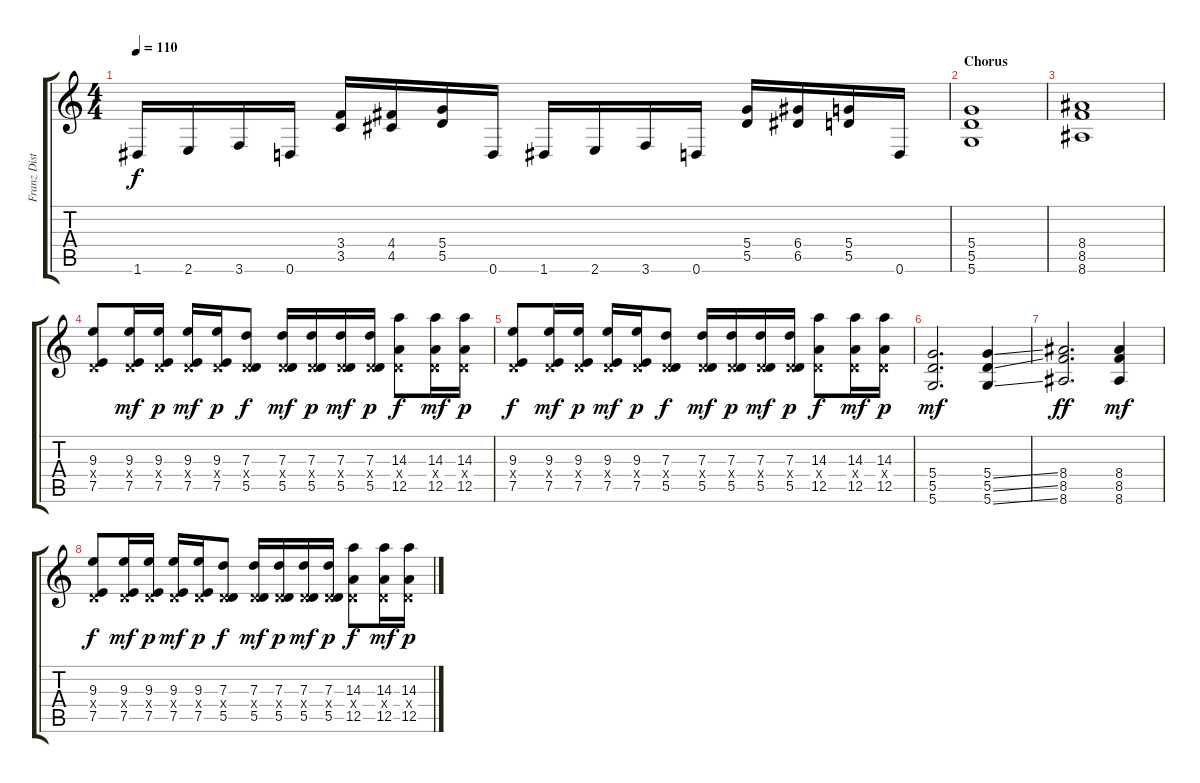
\track ("Franz Distortion" "Franz Dist") {instrument distortionguitar}
\staff {score tabs}
\tuning (E4 B3 G3 D3 A2 D2) {hide}
\ts (4 4)
\tempo 110
\clef g2
\ks c
1.6.16{dy f} 2.6.16 3.6.16 0.6.16 (3.4 3.5).16 (4.4 4.5).16 (5.4 5.5).16 0.6.16 1.6.16 2.6.16 3.6.16 0.6.16 (5.4 5.5).16 (6.4 6.5).16 (5.4 5.5).16 0.6.16 |
\section ("" "Chorus")
(5.4 5.5 5.6).1 |
(8.4 8.5 8.6).1 |
(9.3 0.4{x} 7.5).8 (9.3 0.4{x} 7.5).16{dy mf} (9.3 0.4{x} 7.5).16{dy p} (9.3 0.4{x} 7.5).16{dy mf} (9.3 0.4{x} 7.5).16{dy p} (7.3 0.4{x} 5.5).8{dy f} (7.3 0.4{x} 5.5).16{dy mf} (7.3 0.4{x} 5.5).16{dy p} (7.3 0.4{x} 5.5).16{dy mf} (7.3 0.4{x} 5.5).16{dy p} (14.3 0.4{x} 12.5).8{dy f} (14.3 0.4{x} 12.5).16{dy mf} (14.3 0.4{x} 12.5).16{dy p} |
(9.3 0.4{x} 7.5).8{dy f} (9.3 0.4{x} 7.5).16{dy mf} (9.3 0.4{x} 7.5).16{dy p} (9.3 0.4{x} 7.5).16{dy mf} (9.3 0.4{x} 7.5).16{dy p} (7.3 0.4{x} 5.5).8{dy f} (7.3 0.4{x} 5.5).16{dy mf} (7.3 0.4{x} 5.5).16{dy p} (7.3 0.4{x} 5.5).16{dy mf} (7.3 0.4{x} 5.5).16{dy p} (14.3 0.4{x} 12.5).8{dy f} (14.3 0.4{x} 12.5).16{dy mf} (14.3 0.4{x} 12.5).16{dy p} |
(5.4 5.5 5.6).2{d dy mf} (5.4{ss} 5.5{ss} 5.6{ss}).4 |
(8.4 8.5 8.6).2{d dy ff} (8.4 8.5 8.6).4{dy mf} |
(9.3 0.4{x} 7.5).8{dy f} (9.3 0.4{x} 7.5).16{dy mf} (9.3 0.4{x} 7.5).16{dy p} (9.3 0.4{x} 7.5).16{dy mf} (9.3 0.4{x} 7.5).16{dy p} (7.3 0.4{x} 5.5).8{dy f} (7.3 0.4{x} 5.5).16{dy mf} (7.3 0.4{x} 5.5).16{dy p} (7.3 0.4{x} 5.5).16{dy mf} (7.3 0.4{x} 5.5).16{dy p} (14.3 0.4{x} 12.5).8{dy f} (14.3 0.4{x} 12.5).16{dy mf} (14.3 0.4{x} 12.5).16{dy p}
